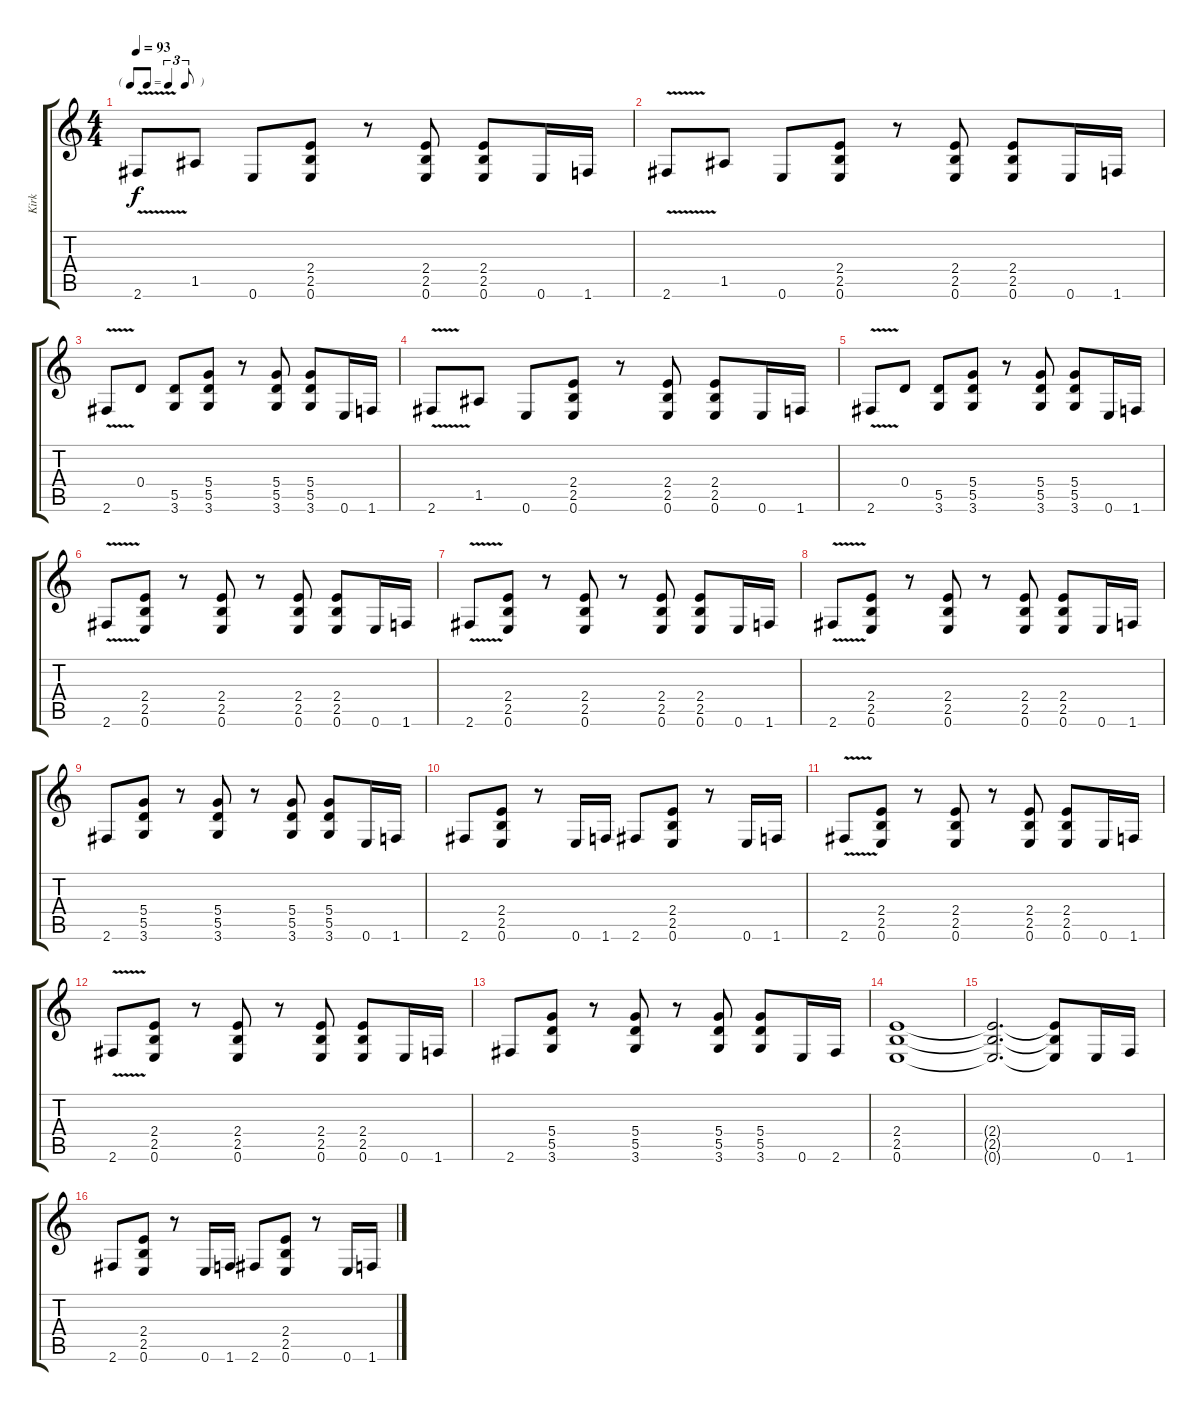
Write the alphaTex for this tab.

\track ("Kirk" "Kirk") {instrument distortionguitar}
\staff {score tabs}
\tuning (E4 B3 G3 D3 A2 E2) {hide}
\ts (4 4)
\tf triplet8th
\tempo 93
\clef g2
\ks c
2.6{v}.8{dy f} 1.5.8 0.6.8 (2.4 2.5 0.6).8 r.8 (2.4 2.5 0.6).8 (2.4 2.5 0.6).8 0.6.16 1.6.16 |
2.6{v}.8 1.5.8 0.6.8 (2.4 2.5 0.6).8 r.8 (2.4 2.5 0.6).8 (2.4 2.5 0.6).8 0.6.16 1.6.16 |
2.6{v}.8 0.4.8 (5.5 3.6).8 (5.4 5.5 3.6).8 r.8 (5.4 5.5 3.6).8 (5.4 5.5 3.6).8 0.6.16 1.6.16 |
2.6{v}.8 1.5.8 0.6.8 (2.4 2.5 0.6).8 r.8 (2.4 2.5 0.6).8 (2.4 2.5 0.6).8 0.6.16 1.6.16 |
2.6{v}.8 0.4.8 (5.5 3.6).8 (5.4 5.5 3.6).8 r.8 (5.4 5.5 3.6).8 (5.4 5.5 3.6).8 0.6.16 1.6.16 |
2.6{v}.8 (2.4 2.5 0.6).8 r.8 (2.4 2.5 0.6).8 r.8 (2.4 2.5 0.6).8 (2.4 2.5 0.6).8 0.6.16 1.6.16 |
2.6{v}.8 (2.4 2.5 0.6).8 r.8 (2.4 2.5 0.6).8 r.8 (2.4 2.5 0.6).8 (2.4 2.5 0.6).8 0.6.16 1.6.16 |
2.6{v}.8 (2.4 2.5 0.6).8 r.8 (2.4 2.5 0.6).8 r.8 (2.4 2.5 0.6).8 (2.4 2.5 0.6).8 0.6.16 1.6.16 |
2.6.8 (5.4 5.5 3.6).8 r.8 (5.4 5.5 3.6).8 r.8 (5.4 5.5 3.6).8 (5.4 5.5 3.6).8 0.6.16 1.6.16 |
2.6.8 (2.4 2.5 0.6).8 r.8 0.6.16 1.6.16 2.6.8 (2.4 2.5 0.6).8 r.8 0.6.16 1.6.16 |
2.6{v}.8 (2.4 2.5 0.6).8 r.8 (2.4 2.5 0.6).8 r.8 (2.4 2.5 0.6).8 (2.4 2.5 0.6).8 0.6.16 1.6.16 |
2.6{v}.8 (2.4 2.5 0.6).8 r.8 (2.4 2.5 0.6).8 r.8 (2.4 2.5 0.6).8 (2.4 2.5 0.6).8 0.6.16 1.6.16 |
2.6.8 (5.4 5.5 3.6).8 r.8 (5.4 5.5 3.6).8 r.8 (5.4 5.5 3.6).8 (5.4 5.5 3.6).8 0.6.16 2.6.16 |
(2.4 2.5 0.6).1 |
(2.4{t} 2.5{t} 0.6{t}).2{d} (2.4{t} 2.5{t} 0.6{t}).8 0.6.16 1.6.16 |
2.6.8 (2.4 2.5 0.6).8 r.8 0.6.16 1.6.16 2.6.8 (2.4 2.5 0.6).8 r.8 0.6.16 1.6.16
